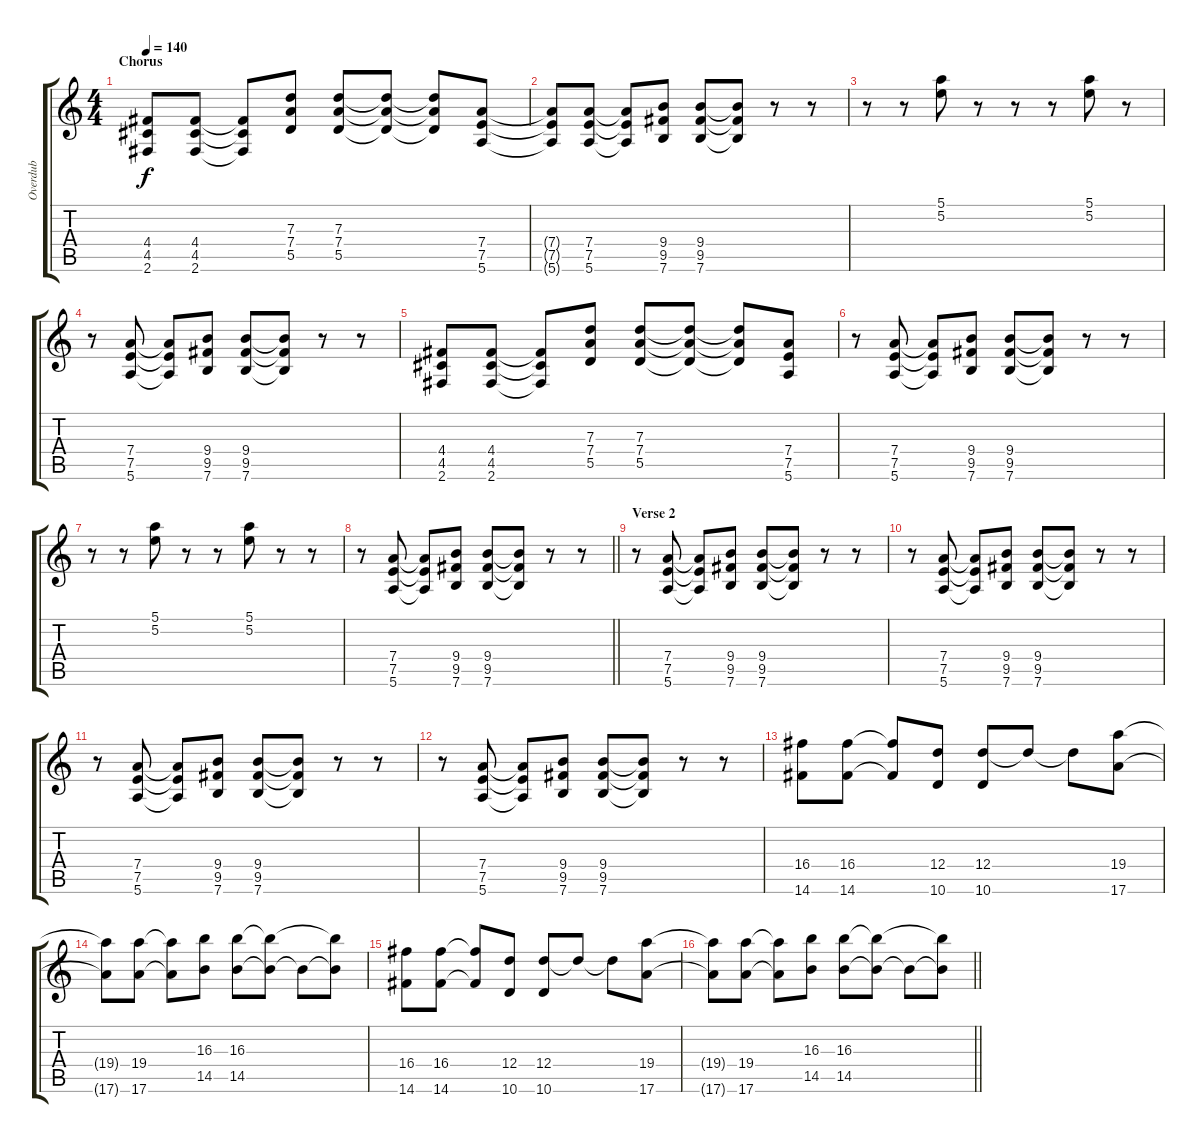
\track ("Overdub" "Overdub") {mute instrument overdrivenguitar}
\staff {score tabs}
\tuning (E4 B3 G3 D3 A2 E2) {hide}
\ts (4 4)
\section ("" "Chorus")
\tempo 140
\clef g2
\ks c
(4.4 4.5 2.6).8{dy f} (4.4 4.5 2.6).8 (4.4{t} 4.5{t} 2.6{t}).8 (7.3 7.4 5.5).8 (7.3 7.4 5.5).8 (7.3{t} 7.4{t} 5.5{t}).8 (7.3{t} 7.4{t} 5.5{t}).8 (7.4 7.5 5.6).8 |
(7.4{t} 7.5{t} 5.6{t}).8 (7.4 7.5 5.6).8 (7.4{t} 7.5{t} 5.6{t}).8 (9.4 9.5 7.6).8 (9.4 9.5 7.6).8 (9.4{t} 9.5{t} 7.6{t}).8 r.8 r.8 |
r.8 r.8{volume 14} (5.1 5.2).8 r.8 r.8 r.8 (5.1 5.2).8 r.8{volume 7} |
r.8 (7.4 7.5 5.6).8 (7.4{t} 7.5{t} 5.6{t}).8 (9.4 9.5 7.6).8 (9.4 9.5 7.6).8 (9.4{t} 9.5{t} 7.6{t}).8 r.8 r.8 |
(4.4 4.5 2.6).8 (4.4 4.5 2.6).8 (4.4{t} 4.5{t} 2.6{t}).8 (7.3 7.4 5.5).8 (7.3 7.4 5.5).8 (7.3{t} 7.4{t} 5.5{t}).8 (7.3{t} 7.4{t} 5.5{t}).8 (7.4 7.5 5.6).8 |
r.8 (7.4 7.5 5.6).8 (7.4{t} 7.5{t} 5.6{t}).8 (9.4 9.5 7.6).8 (9.4 9.5 7.6).8 (9.4{t} 9.5{t} 7.6{t}).8 r.8 r.8 |
r.8 r.8{volume 14} (5.1 5.2).8 r.8 r.8 (5.1 5.2).8 r.8{volume 7} r.8 |
\barLineRight lightlight
r.8 (7.4 7.5 5.6).8 (7.4{t} 7.5{t} 5.6{t}).8 (9.4 9.5 7.6).8 (9.4 9.5 7.6).8 (9.4{t} 9.5{t} 7.6{t}).8 r.8 r.8 |
\section ("" "Verse 2")
r.8 (7.4 7.5 5.6).8 (7.4{t} 7.5{t} 5.6{t}).8 (9.4 9.5 7.6).8 (9.4 9.5 7.6).8 (9.4{t} 9.5{t} 7.6{t}).8 r.8 r.8 |
r.8 (7.4 7.5 5.6).8 (7.4{t} 7.5{t} 5.6{t}).8 (9.4 9.5 7.6).8 (9.4 9.5 7.6).8 (9.4{t} 9.5{t} 7.6{t}).8 r.8 r.8 |
r.8 (7.4 7.5 5.6).8 (7.4{t} 7.5{t} 5.6{t}).8 (9.4 9.5 7.6).8 (9.4 9.5 7.6).8 (9.4{t} 9.5{t} 7.6{t}).8 r.8 r.8 |
r.8 (7.4 7.5 5.6).8 (7.4{t} 7.5{t} 5.6{t}).8 (9.4 9.5 7.6).8 (9.4 9.5 7.6).8 (9.4{t} 9.5{t} 7.6{t}).8 r.8 r.8 |
(16.4 14.6).8 (16.4 14.6).8 (16.4{t} 14.6{t}).8 (12.4 10.6).8 (12.4 10.6).8 12.4{t}.8 12.4{t}.8 (19.4 17.6).8 |
(19.4{t} 17.6{t}).8 (19.4 17.6).8 (19.4{t} 17.6{t}).8 (16.3 14.5).8 (16.3 14.5).8 (16.3{t} 14.5{t}).8 14.5{t}.8 (16.3{t} 14.5{t}).8 |
(16.4 14.6).8 (16.4 14.6).8 (16.4{t} 14.6{t}).8 (12.4 10.6).8 (12.4 10.6).8 12.4{t}.8 12.4{t}.8 (19.4 17.6).8 |
\barLineRight lightlight
(19.4{t} 17.6{t}).8 (19.4 17.6).8 (19.4{t} 17.6{t}).8 (16.3 14.5).8 (16.3 14.5).8 (16.3{t} 14.5{t}).8 14.5{t}.8 (16.3{t} 14.5{t}).8
